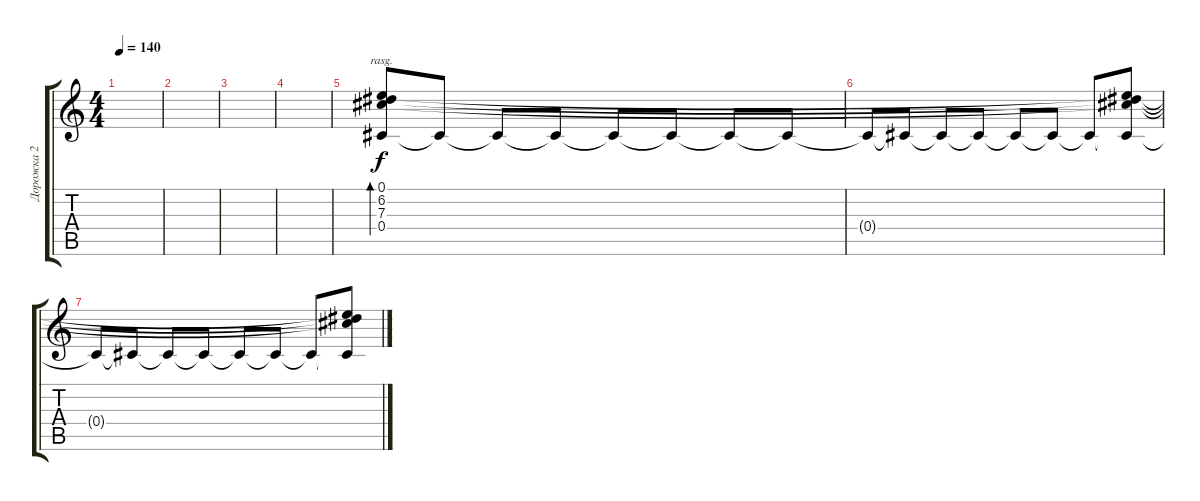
\track ("Дорожка 2" "Дорожка 2") {instrument acousticguitarsteel}
\staff {score tabs}
\tuning (Eb4 Bb3 Gb3 Db3 Ab2 Eb2) {hide}
\ts (4 4)
\tempo 140
\clef g2
\ks c
|
|
|
|
(0.1 6.2 7.3 0.4).8{bd 480 rasg ii} 0.4{t}.8 0.4{t}.8 0.4{t}.8 0.4{t}.8 0.4{t}.8 0.4{t}.8 0.4{t}.8 |
0.4{t}.8 0.4{t}.8 0.4{t}.8 0.4{t}.8 0.4{t}.8 0.4{t}.8 0.4{t}.8 (0.1{t} 6.2{t} 7.3{t} 0.4{t}).8 |
0.4{t}.8 0.4{t}.8 0.4{t}.8 0.4{t}.8 0.4{t}.8 0.4{t}.8 0.4{t}.8 (0.1{t} 6.2{t} 7.3{t} 0.4{t}).8
